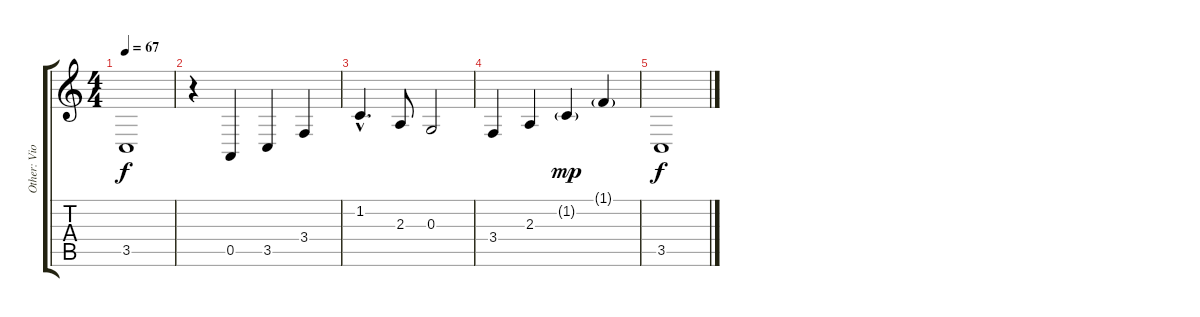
\track ("Other: Violin, Flute..." "Other: Vio") {instrument violin}
\staff {score tabs}
\tuning (E4 B3 G3 D3 A2 E2) {hide}
\ts (4 4)
\tempo 67
\clef g2
\ks c
3.5.1{dy f} |
r.4 0.5.4 3.5.4 3.4.4 |
1.2{hac}.4{d} 2.3.8 0.3.2 |
3.4.4 2.3.4 1.2{g}.4{dy mp} 1.1{g}.4 |
3.5.1{dy f}
